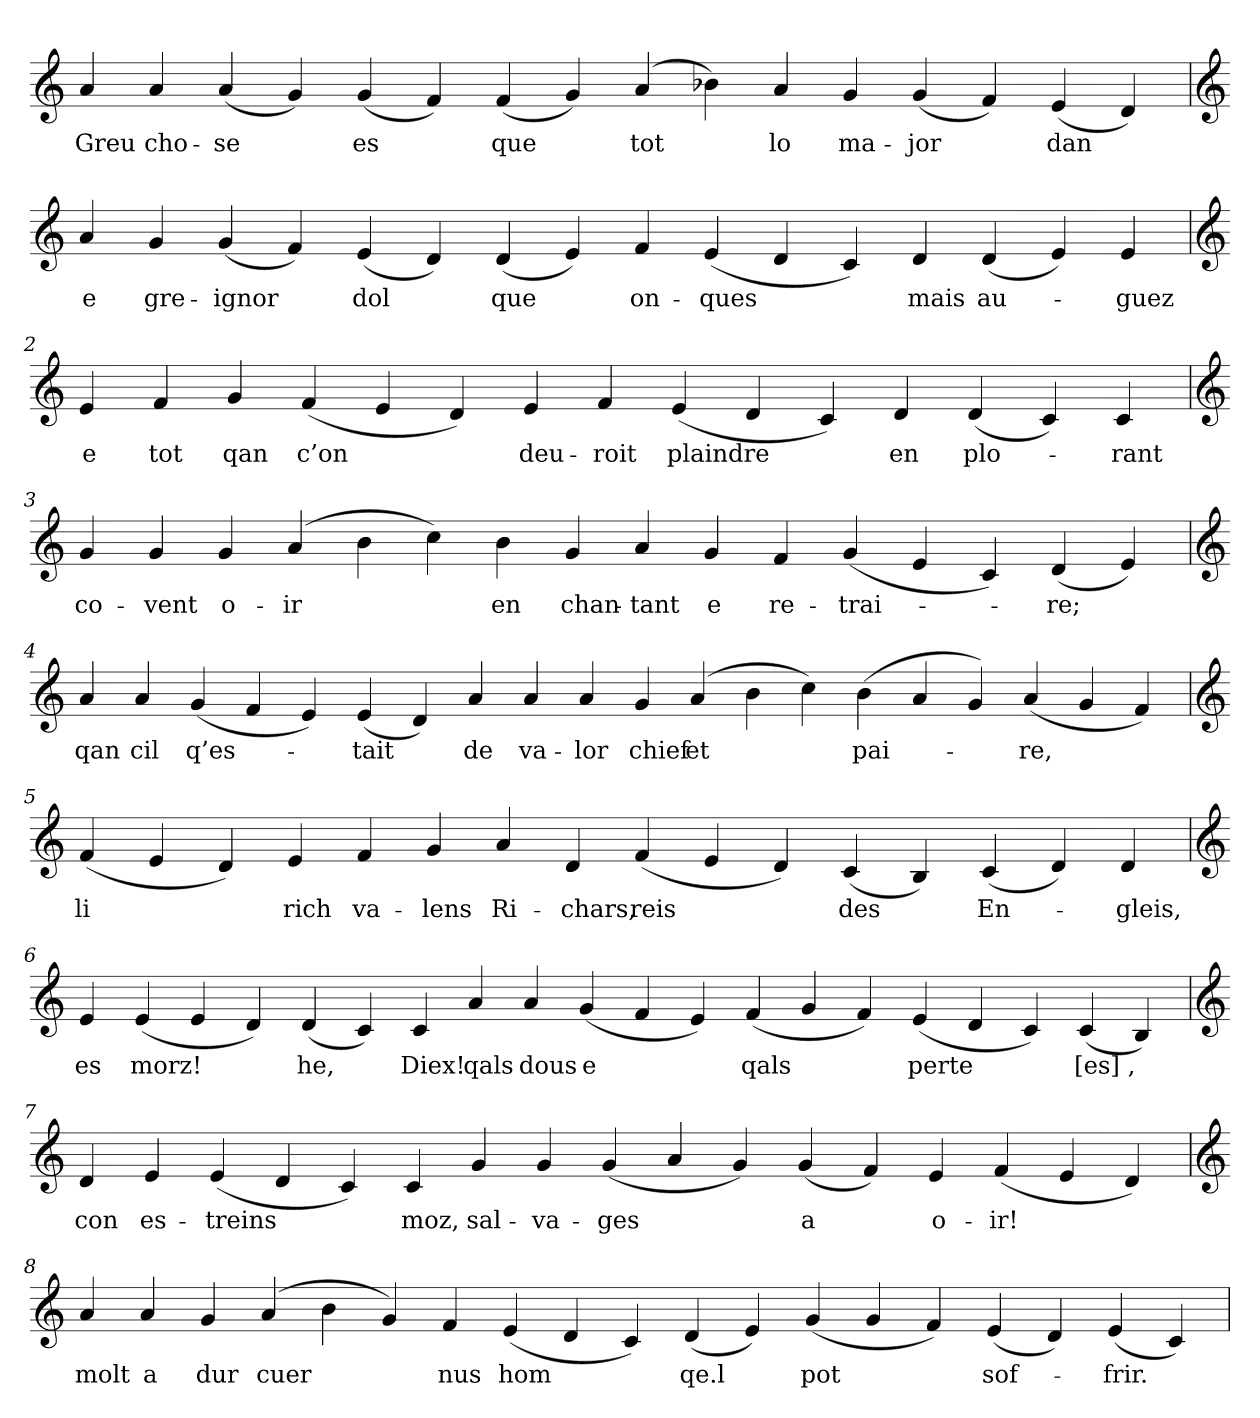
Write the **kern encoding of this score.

**kern	**text
*part1	*part1
*staff1	*staff1
*clefG2	*
=	=
4a	Greu
4a	cho-
(4a	-se
4g)	.
(4g	es
4f)	.
(4f	que
4g)	.
(4a	tot
4b-X)	.
4a	lo
4g	ma-
(4g	-jor
4f)	.
(4e	dan
4d)	.
=1	=1
*clefG2	*
4a	e
4g	gre-
(4g	-ignor
4f)	.
(4e	dol
4d)	.
(4d	que
4e)	.
4f	on-
(4e	-ques
4d	.
4c)	.
4d	mais
(4d	au-
4e)	.
4e	-guez
=2	=2
*clefG2	*
4e	e
4f	tot
4g	qan
(4f	c’on
4e	.
4d)	.
4e	deu-
4f	-roit
(4e	plaindre
4d	.
4c)	.
4d	en
(4d	plo-
4c)	.
4c	-rant
=3	=3
*clefG2	*
4g	co-
4g	-vent
4g	o-
(4a	-ir
4b	.
4cc)	.
4b	en
4g	chan-
4a	-tant
4g	e
4f	re-
(4g	-trai-
4e	.
4c)	.
(4d	-re;
4e)	.
=4	=4
*clefG2	*
4a	qan
4a	cil
(4g	q’es-
4f	.
4e)	.
(4e	-tait
4d)	.
4a	de
4a	va-
4a	-lor
4g	chief
(4a	et
4b	.
4cc)	.
(4b	pai-
4a	.
4g)	.
(4a	-re,
4g	.
4f)	.
=5	=5
*clefG2	*
(4f	li
4e	.
4d)	.
4e	rich
4f	va-
4g	-lens
4a	Ri-
4d	-chars,
(4f	reis
4e	.
4d)	.
(4c	des
4B)	.
(4c	En-
4d)	.
4d	-gleis,
=6	=6
*clefG2	*
4e	es
(4e	morz!
4e	.
4d)	.
(4d	he,
4c)	.
4c	Diex!
4a	qals
4a	dous
(4g	e
4f	.
4e)	.
(4f	qals
4g	.
4f)	.
(4e	perte
4d	.
4c)	.
(4c	[es],
4B)	.
=7	=7
*clefG2	*
4d	con
4e	es-
(4e	-treins
4d	.
4c)	.
4c	moz,
4g	sal-
4g	-va-
(4g	-ges
4a	.
4g)	.
(4g	a
4f)	.
4e	o-
(4f	-ir!
4e	.
4d)	.
=8	=8
*clefG2	*
4a	molt
4a	a
4g	dur
(4a	cuer
4b	.
4g)	.
4f	nus
(4e	hom
4d	.
4c)	.
(4d	qe.l
4e)	.
(4g	pot
4g	.
4f)	.
(4e	sof-
4d)	.
(4e	-frir.
4c)	.
=	=
*-	*-
